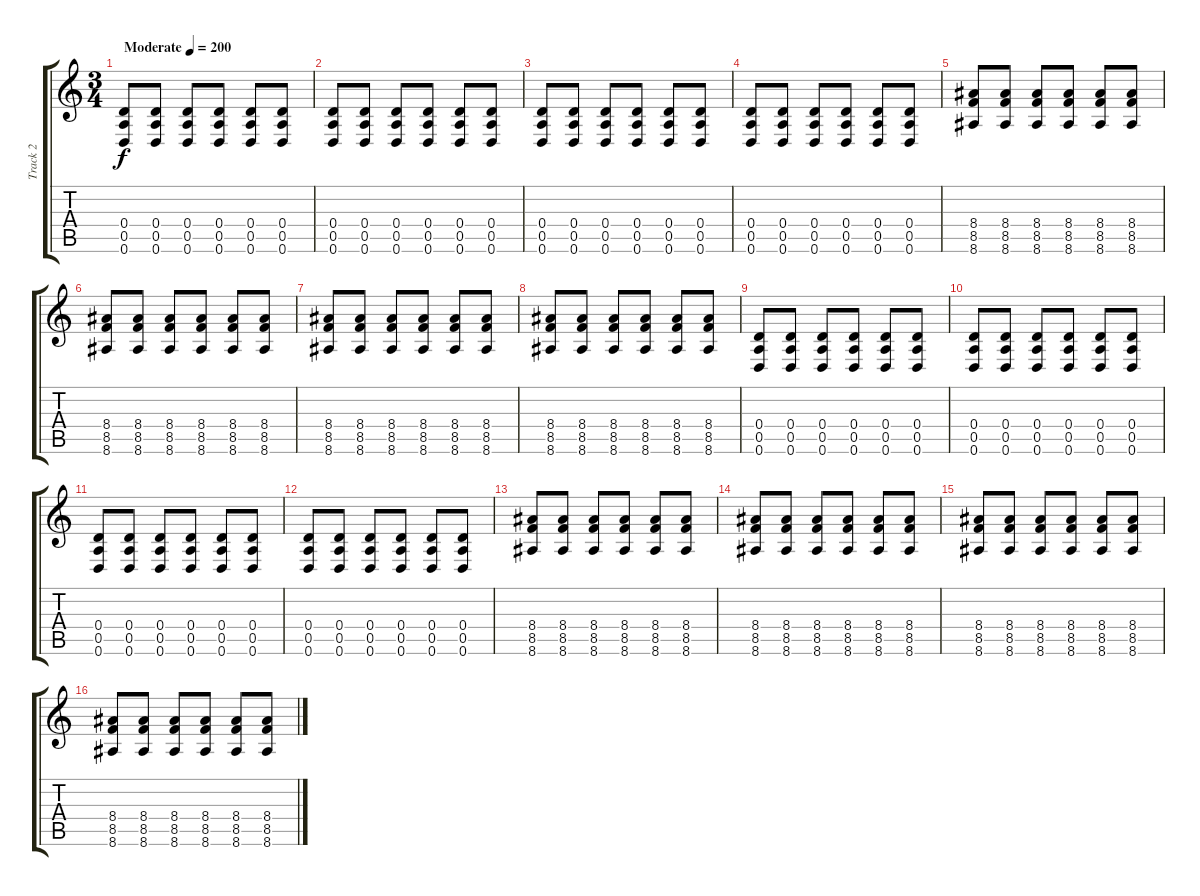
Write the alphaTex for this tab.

\track ("Track 2" "Track 2") {instrument distortionguitar}
\staff {score tabs}
\tuning (E4 B3 G3 D3 A2 D2) {hide}
\ts (3 4)
\tempo (200 "Moderate")
\clef g2
\ks c
(0.4 0.5 0.6).8{dy f instrument distortionguitar} (0.4 0.5 0.6).8 (0.4 0.5 0.6).8 (0.4 0.5 0.6).8 (0.4 0.5 0.6).8 (0.4 0.5 0.6).8 |
(0.4 0.5 0.6).8 (0.4 0.5 0.6).8 (0.4 0.5 0.6).8 (0.4 0.5 0.6).8 (0.4 0.5 0.6).8 (0.4 0.5 0.6).8 |
(0.4 0.5 0.6).8 (0.4 0.5 0.6).8 (0.4 0.5 0.6).8 (0.4 0.5 0.6).8 (0.4 0.5 0.6).8 (0.4 0.5 0.6).8 |
(0.4 0.5 0.6).8 (0.4 0.5 0.6).8 (0.4 0.5 0.6).8 (0.4 0.5 0.6).8 (0.4 0.5 0.6).8 (0.4 0.5 0.6).8 |
(8.4 8.5 8.6).8 (8.4 8.5 8.6).8 (8.4 8.5 8.6).8 (8.4 8.5 8.6).8 (8.4 8.5 8.6).8 (8.4 8.5 8.6).8 |
(8.4 8.5 8.6).8 (8.4 8.5 8.6).8 (8.4 8.5 8.6).8 (8.4 8.5 8.6).8 (8.4 8.5 8.6).8 (8.4 8.5 8.6).8 |
(8.4 8.5 8.6).8 (8.4 8.5 8.6).8 (8.4 8.5 8.6).8 (8.4 8.5 8.6).8 (8.4 8.5 8.6).8 (8.4 8.5 8.6).8 |
(8.4 8.5 8.6).8 (8.4 8.5 8.6).8 (8.4 8.5 8.6).8 (8.4 8.5 8.6).8 (8.4 8.5 8.6).8 (8.4 8.5 8.6).8 |
(0.4 0.5 0.6).8 (0.4 0.5 0.6).8 (0.4 0.5 0.6).8 (0.4 0.5 0.6).8 (0.4 0.5 0.6).8 (0.4 0.5 0.6).8 |
(0.4 0.5 0.6).8 (0.4 0.5 0.6).8 (0.4 0.5 0.6).8 (0.4 0.5 0.6).8 (0.4 0.5 0.6).8 (0.4 0.5 0.6).8 |
(0.4 0.5 0.6).8 (0.4 0.5 0.6).8 (0.4 0.5 0.6).8 (0.4 0.5 0.6).8 (0.4 0.5 0.6).8 (0.4 0.5 0.6).8 |
(0.4 0.5 0.6).8 (0.4 0.5 0.6).8 (0.4 0.5 0.6).8 (0.4 0.5 0.6).8 (0.4 0.5 0.6).8 (0.4 0.5 0.6).8 |
(8.4 8.5 8.6).8 (8.4 8.5 8.6).8 (8.4 8.5 8.6).8 (8.4 8.5 8.6).8 (8.4 8.5 8.6).8 (8.4 8.5 8.6).8 |
(8.4 8.5 8.6).8 (8.4 8.5 8.6).8 (8.4 8.5 8.6).8 (8.4 8.5 8.6).8 (8.4 8.5 8.6).8 (8.4 8.5 8.6).8 |
(8.4 8.5 8.6).8 (8.4 8.5 8.6).8 (8.4 8.5 8.6).8 (8.4 8.5 8.6).8 (8.4 8.5 8.6).8 (8.4 8.5 8.6).8 |
(8.4 8.5 8.6).8 (8.4 8.5 8.6).8 (8.4 8.5 8.6).8 (8.4 8.5 8.6).8 (8.4 8.5 8.6).8 (8.4 8.5 8.6).8
